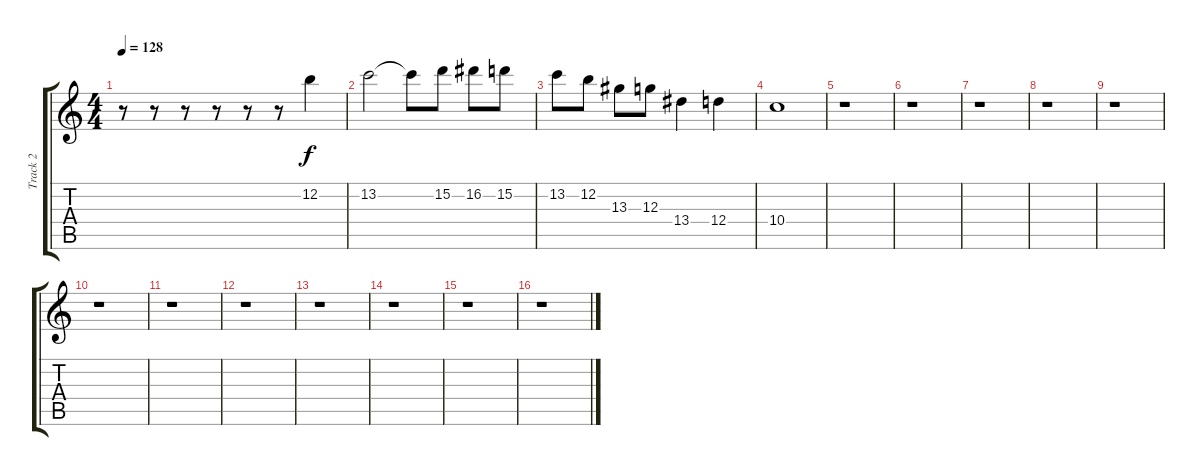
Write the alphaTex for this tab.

\track ("Track 2" "Track 2") {instrument acousticguitarsteel}
\staff {score tabs}
\tuning (E4 B3 G3 D3 A2 E2) {hide}
\ts (4 4)
\tempo 128
\clef g2
\ks c
r.8{dy f} r.8 r.8 r.8 r.8 r.8 12.2.4 |
13.2.2 13.2{t}.8 15.2.8 16.2.8 15.2.8 |
13.2.8 12.2.8 13.3.8 12.3.8 13.4.4 12.4.4 |
10.4.1 |
r.1 |
r.1 |
r.1 |
r.1 |
r.1 |
r.1 |
r.1 |
r.1 |
r.1 |
r.1 |
r.1 |
r.1
